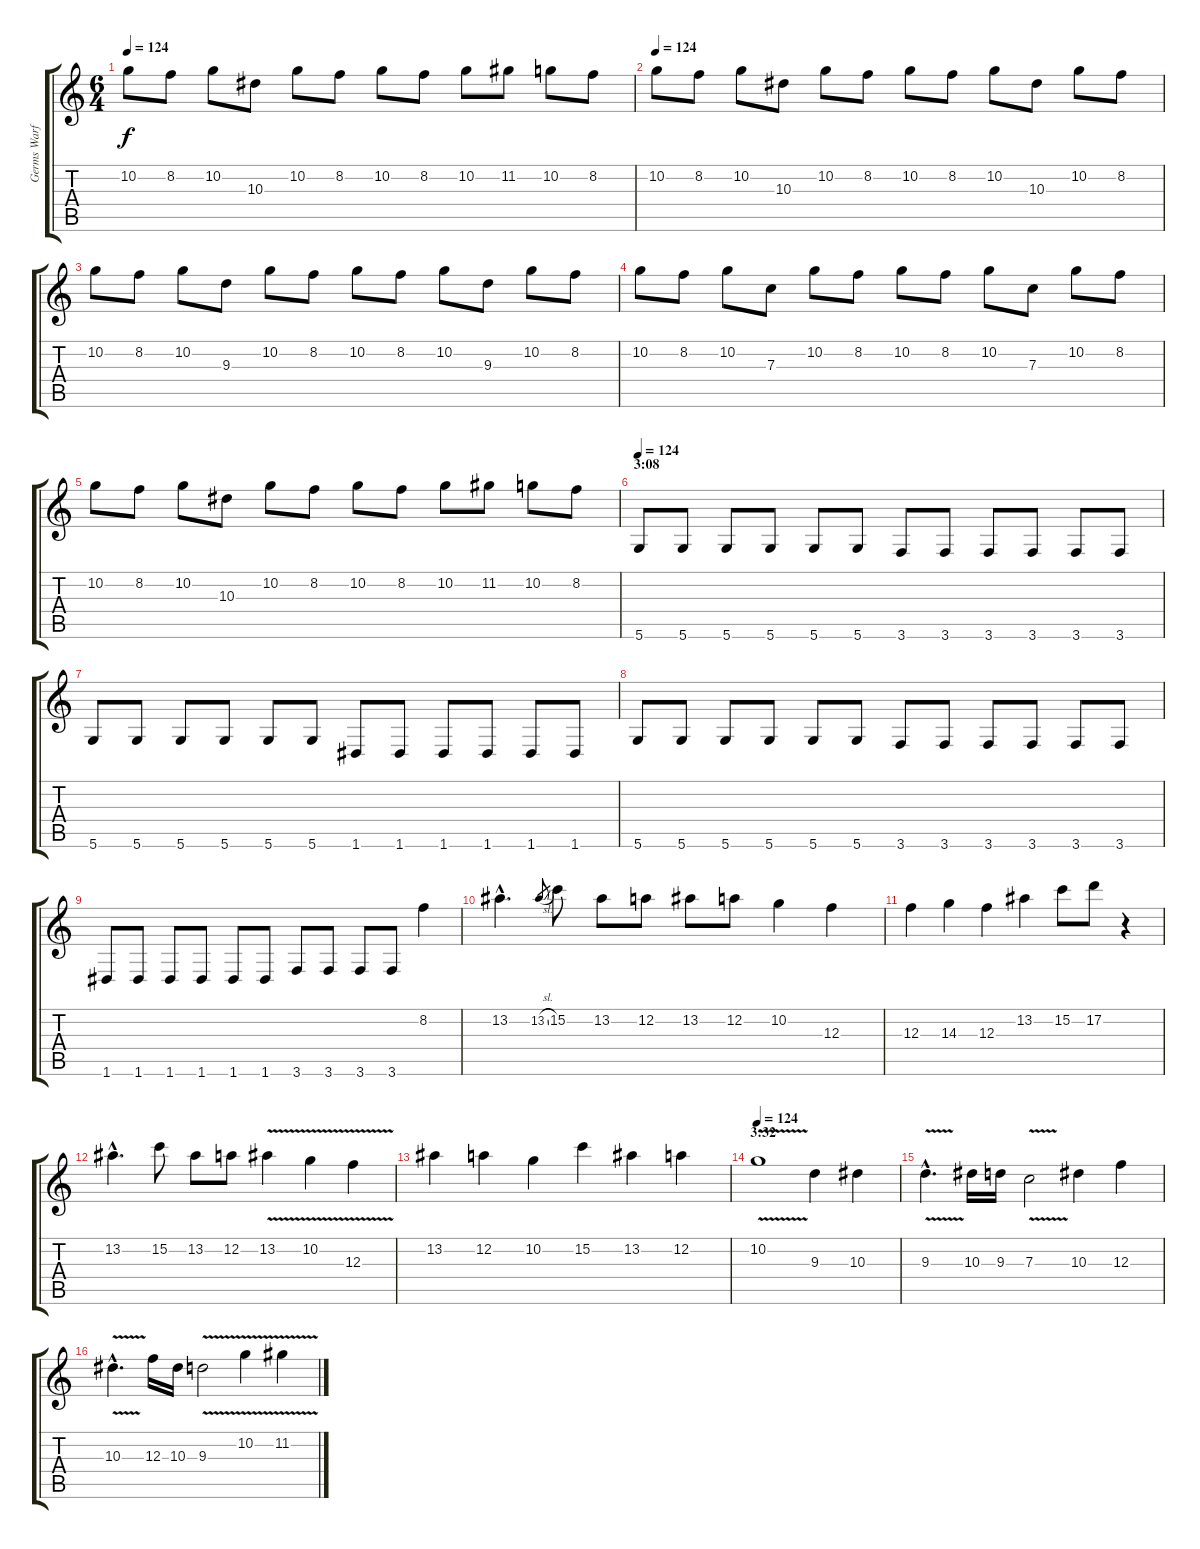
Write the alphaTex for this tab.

\track ("Germs Warfare (Guitar Soul Deux)" "Germs Warf") {instrument distortionguitar}
\staff {score tabs}
\tuning (D4 A3 F3 C3 G2 D2) {hide}
\ts (6 4)
\tempo 124
\clef g2
\ks c
10.2.8{dy f} 8.2.8 10.2.8 10.3.8 10.2.8 8.2.8 10.2.8 8.2.8 10.2.8 11.2.8 10.2.8 8.2.8 |
\tempo 124
10.2.8 8.2.8 10.2.8 10.3.8 10.2.8 8.2.8 10.2.8 8.2.8 10.2.8 10.3.8 10.2.8 8.2.8 |
10.2.8 8.2.8 10.2.8 9.3.8 10.2.8 8.2.8 10.2.8 8.2.8 10.2.8 9.3.8 10.2.8 8.2.8 |
10.2.8 8.2.8 10.2.8 7.3.8 10.2.8 8.2.8 10.2.8 8.2.8 10.2.8 7.3.8 10.2.8 8.2.8 |
10.2.8 8.2.8 10.2.8 10.3.8 10.2.8 8.2.8 10.2.8 8.2.8 10.2.8 11.2.8 10.2.8 8.2.8 |
\section ("" "3:08")
\tempo 124
5.6.8 5.6.8 5.6.8 5.6.8 5.6.8 5.6.8 3.6.8 3.6.8 3.6.8 3.6.8 3.6.8 3.6.8 |
5.6.8 5.6.8 5.6.8 5.6.8 5.6.8 5.6.8 1.6.8 1.6.8 1.6.8 1.6.8 1.6.8 1.6.8 |
5.6.8 5.6.8 5.6.8 5.6.8 5.6.8 5.6.8 3.6.8 3.6.8 3.6.8 3.6.8 3.6.8 3.6.8 |
1.6.8 1.6.8 1.6.8 1.6.8 1.6.8 1.6.8 3.6.8 3.6.8 3.6.8 3.6.8 8.2.4 |
13.2{hac}.4{d} 13.2{sl}.8{gr} 15.2.8 13.2.8 12.2.8 13.2.8 12.2.8 10.2.4 12.3.4 |
12.3.4 14.3.4 12.3.4 13.2.4 15.2.8 17.2.8 r.4 |
13.2{hac}.4{d} 15.2.8 13.2.8 12.2.8 13.2{v}.4 10.2{v}.4 12.3{v}.4 |
13.2.4 12.2.4 10.2.4 15.2.4 13.2.4 12.2.4 |
\section ("" "3:32")
\tempo 124
10.2{v}.1 9.3.4 10.3.4 |
9.3{v hac}.4{d} 10.3.16 9.3.16 7.3{v}.2 10.3.4 12.3.4 |
10.3{v hac}.4{d} 12.3.16 10.3.16 9.3{v}.2 10.2{v}.4 11.2{v}.4
